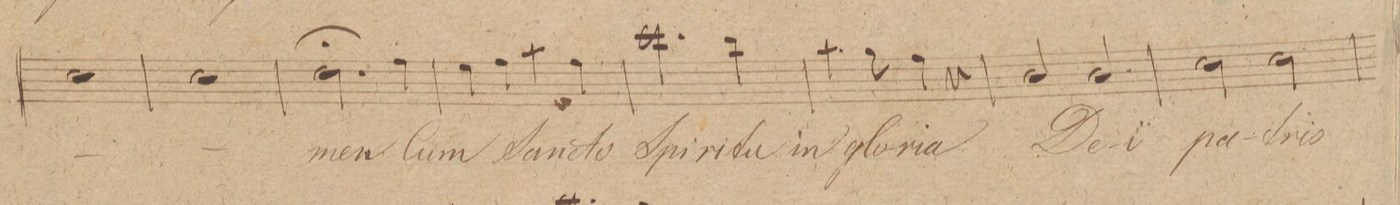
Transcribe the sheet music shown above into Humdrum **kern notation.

**kern	**text	**dynam
*I"Basso.	*	*
*clefF4	*	*
*k[f#c#g#]	*	*
*met(c|)	*	*
*M2/2	*	*
1E	.	.
=281	=281	=281
1E	.	.
=282	=282	=282
2.F#;\	-men	.
4A\	Cum	.
=283	=283	=283
4G#\	San-	.
4A\	-cto	.
4c#\	Spi-	.
4A\	-ri-	.
=284	=284	=284
2.e\	-tu	.
4d\	in	.
=285	=285	=285
4.c#\	glo-	.
8B\	-ri-	.
4A\	-a	.
4r	.	.
=286	=286	=286
2D/	De-	.
2D/	-i	.
=287	=287	=287
2E\	pa-	.
2E\	-tris	.
=288	=288	=288
*-	*-	*-
